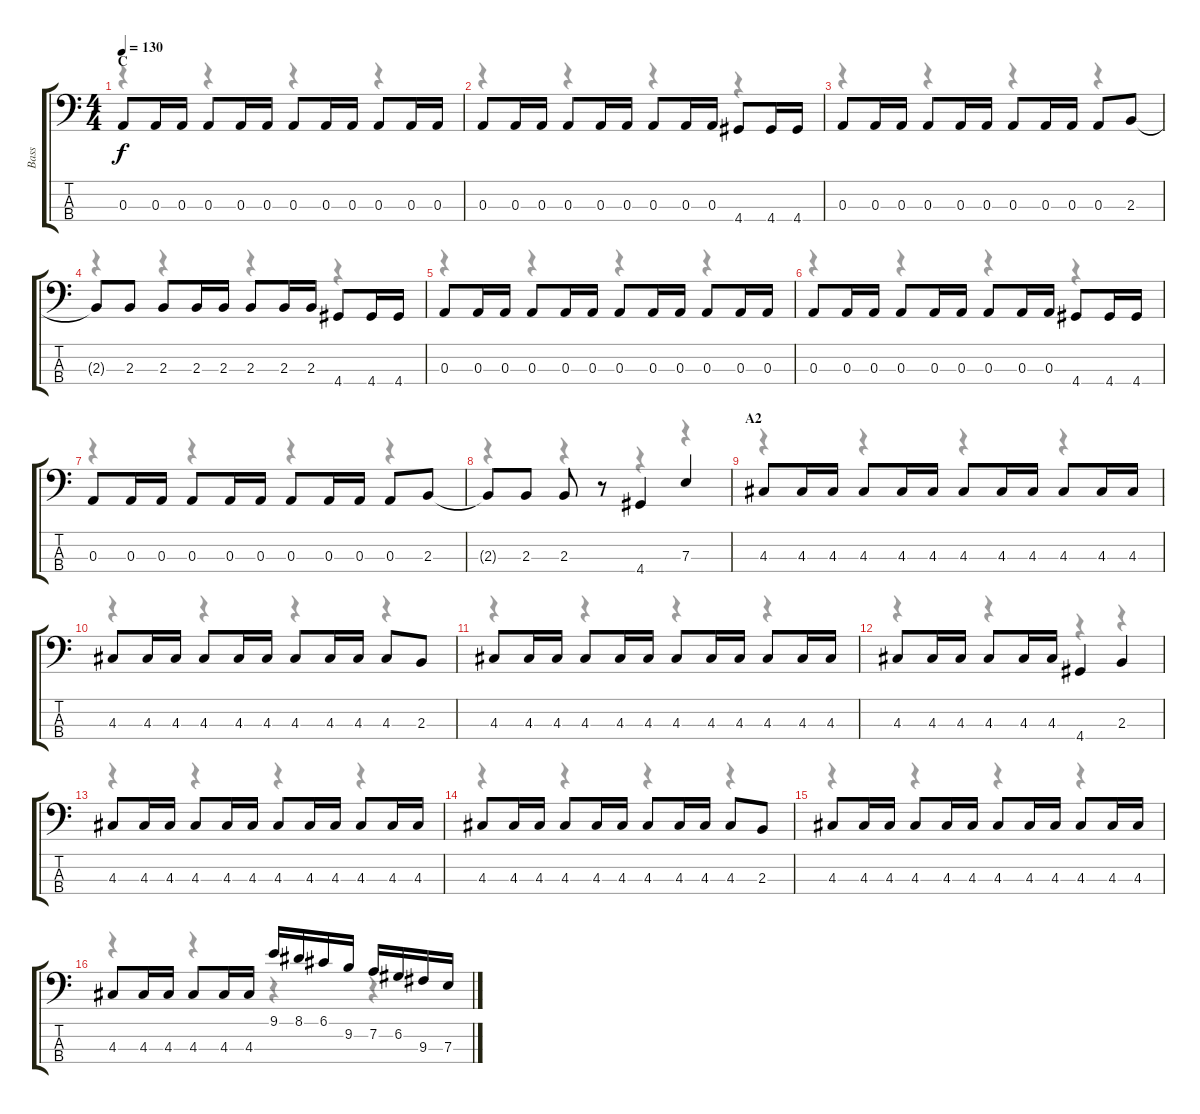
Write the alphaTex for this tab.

\track ("Bass" "Bass") {instrument electricbasspick}
\staff {score tabs}
\tuning (G2 D2 A1 E1) {hide}
\voice
\ts (4 4)
\section ("" "C")
\tempo 130
\clef f4
\ks c
0.3.8{dy f} 0.3.16 0.3.16 0.3.8 0.3.16 0.3.16 0.3.8 0.3.16 0.3.16 0.3.8 0.3.16 0.3.16 |
0.3.8 0.3.16 0.3.16 0.3.8 0.3.16 0.3.16 0.3.8 0.3.16 0.3.16 4.4.8 4.4.16 4.4.16 |
0.3.8 0.3.16 0.3.16 0.3.8 0.3.16 0.3.16 0.3.8 0.3.16 0.3.16 0.3.8 2.3.8 |
2.3{t}.8 2.3.8 2.3.8 2.3.16 2.3.16 2.3.8 2.3.16 2.3.16 4.4.8 4.4.16 4.4.16 |
0.3.8 0.3.16 0.3.16 0.3.8 0.3.16 0.3.16 0.3.8 0.3.16 0.3.16 0.3.8 0.3.16 0.3.16 |
0.3.8 0.3.16 0.3.16 0.3.8 0.3.16 0.3.16 0.3.8 0.3.16 0.3.16 4.4.8 4.4.16 4.4.16 |
0.3.8 0.3.16 0.3.16 0.3.8 0.3.16 0.3.16 0.3.8 0.3.16 0.3.16 0.3.8 2.3.8 |
2.3{t}.8 2.3.8 2.3.8 r.8 4.4.4 7.3.4 |
\section ("" "A2")
4.3.8 4.3.16 4.3.16 4.3.8 4.3.16 4.3.16 4.3.8 4.3.16 4.3.16 4.3.8 4.3.16 4.3.16 |
4.3.8 4.3.16 4.3.16 4.3.8 4.3.16 4.3.16 4.3.8 4.3.16 4.3.16 4.3.8 2.3.8 |
4.3.8 4.3.16 4.3.16 4.3.8 4.3.16 4.3.16 4.3.8 4.3.16 4.3.16 4.3.8 4.3.16 4.3.16 |
4.3.8 4.3.16 4.3.16 4.3.8 4.3.16 4.3.16 4.4.4 2.3.4 |
4.3.8 4.3.16 4.3.16 4.3.8 4.3.16 4.3.16 4.3.8 4.3.16 4.3.16 4.3.8 4.3.16 4.3.16 |
4.3.8 4.3.16 4.3.16 4.3.8 4.3.16 4.3.16 4.3.8 4.3.16 4.3.16 4.3.8 2.3.8 |
4.3.8 4.3.16 4.3.16 4.3.8 4.3.16 4.3.16 4.3.8 4.3.16 4.3.16 4.3.8 4.3.16 4.3.16 |
4.3.8 4.3.16 4.3.16 4.3.8 4.3.16 4.3.16 9.1.16 8.1.16 6.1.16 9.2.16 7.2.16 6.2.16 9.3.16 7.3.16
\voice
\clef f4
\ottava regular
\simile none
\ks c
r.4{dy f} r.4 r.4 r.4 |
r.4 r.4 r.4 r.4 |
r.4 r.4 r.4 r.4 |
r.4 r.4 r.4 r.4 |
r.4 r.4 r.4 r.4 |
r.4 r.4 r.4 r.4 |
r.4 r.4 r.4 r.4 |
r.4 r.4 r.4 r.4 |
r.4 r.4 r.4 r.4 |
r.4 r.4 r.4 r.4 |
r.4 r.4 r.4 r.4 |
r.4 r.4 r.4 r.4 |
r.4 r.4 r.4 r.4 |
r.4 r.4 r.4 r.4 |
r.4 r.4 r.4 r.4 |
r.4 r.4 r.4 r.4
